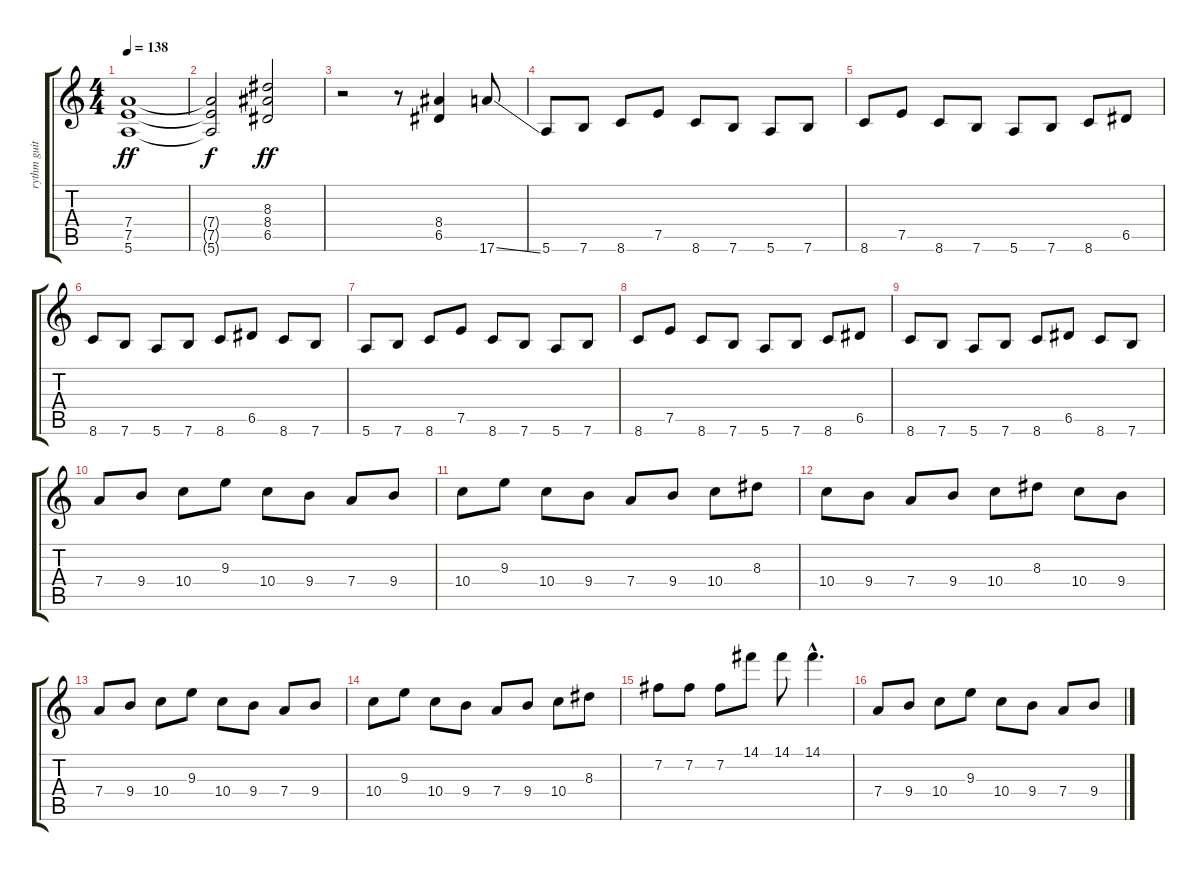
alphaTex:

\track ("rythm guitar 2" "rythm guit") {instrument overdrivenguitar}
\staff {score tabs}
\tuning (E4 B3 G3 D3 A2 E2) {hide}
\ts (4 4)
\tempo 138
\clef g2
\ks c
(7.4 7.5 5.6).1{dy ff} |
(7.4{t} 7.5{t} 5.6{t}).2{dy f} (8.3 8.4 6.5).2{dy ff} |
r.2 r.8 (8.4 6.5).4 17.6{ss}.8 |
5.6.8 7.6.8 8.6.8 7.5.8 8.6.8 7.6.8 5.6.8 7.6.8 |
8.6.8 7.5.8 8.6.8 7.6.8 5.6.8 7.6.8 8.6.8 6.5.8 |
8.6.8 7.6.8 5.6.8 7.6.8 8.6.8 6.5.8 8.6.8 7.6.8 |
5.6.8 7.6.8 8.6.8 7.5.8 8.6.8 7.6.8 5.6.8 7.6.8 |
8.6.8 7.5.8 8.6.8 7.6.8 5.6.8 7.6.8 8.6.8 6.5.8 |
8.6.8 7.6.8 5.6.8 7.6.8 8.6.8 6.5.8 8.6.8 7.6.8 |
7.4.8 9.4.8 10.4.8 9.3.8 10.4.8 9.4.8 7.4.8 9.4.8 |
10.4.8 9.3.8 10.4.8 9.4.8 7.4.8 9.4.8 10.4.8 8.3.8 |
10.4.8 9.4.8 7.4.8 9.4.8 10.4.8 8.3.8 10.4.8 9.4.8 |
7.4.8 9.4.8 10.4.8 9.3.8 10.4.8 9.4.8 7.4.8 9.4.8 |
10.4.8 9.3.8 10.4.8 9.4.8 7.4.8 9.4.8 10.4.8 8.3.8 |
7.2.8 7.2.8 7.2.8 14.1.8 14.1.8 14.1{hac}.4{d} |
7.4.8 9.4.8 10.4.8 9.3.8 10.4.8 9.4.8 7.4.8 9.4.8
